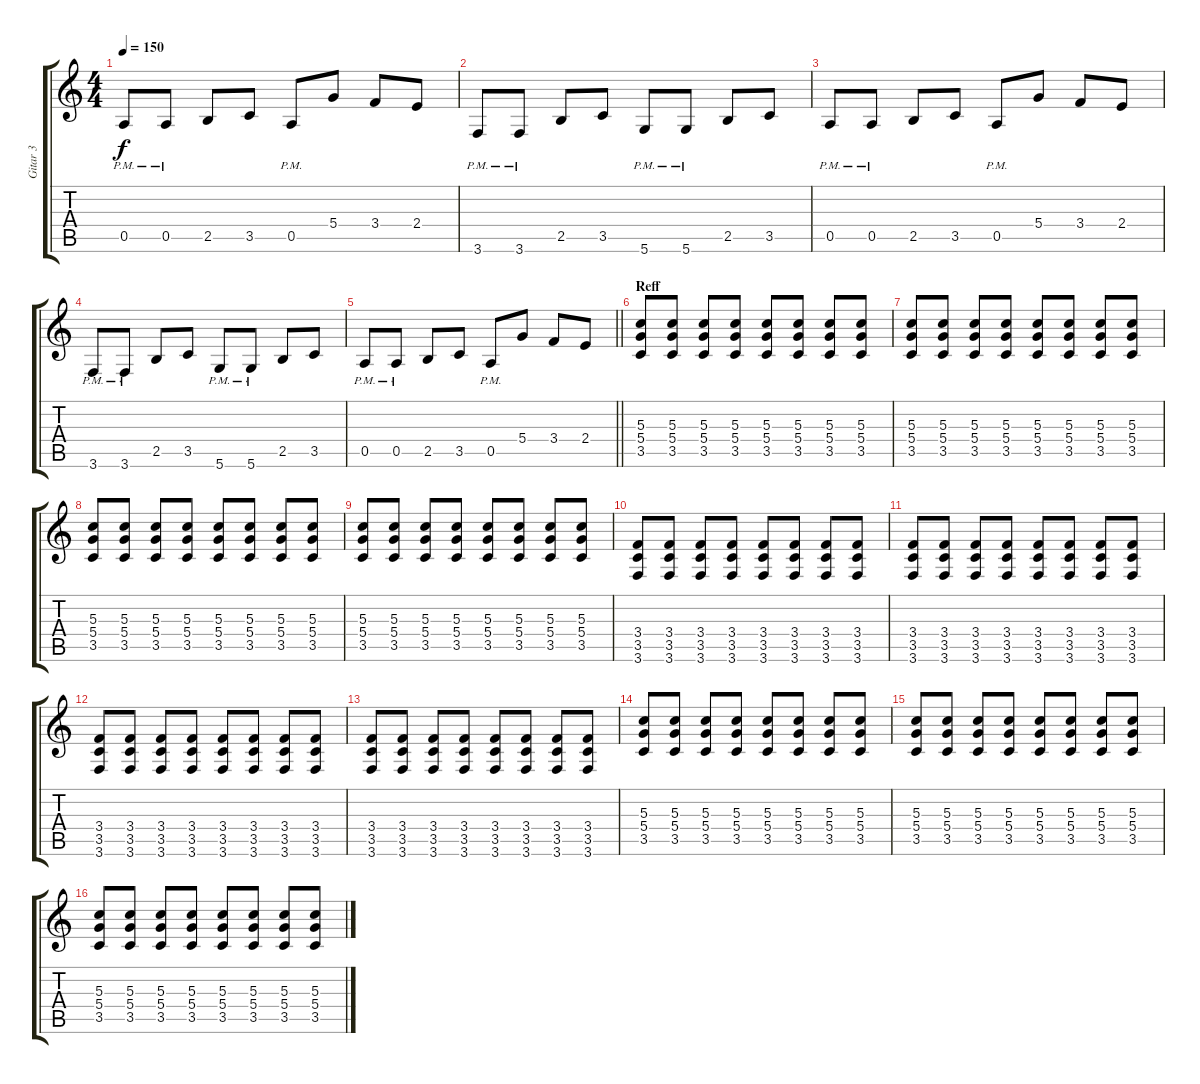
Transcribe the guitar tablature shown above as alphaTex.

\track ("Gitar 3" "Gitar 3") {instrument distortionguitar}
\staff {score tabs}
\tuning (E4 B3 G3 D3 A2 D2) {hide}
\ts (4 4)
\tempo 150
\clef g2
\ks c
0.5{pm}.8{dy f} 0.5{pm}.8 2.5.8 3.5.8 0.5{pm}.8 5.4.8 3.4.8 2.4.8 |
3.6{pm}.8 3.6{pm}.8 2.5.8 3.5.8 5.6{pm}.8 5.6{pm}.8 2.5.8 3.5.8 |
0.5{pm}.8 0.5{pm}.8 2.5.8 3.5.8 0.5{pm}.8 5.4.8 3.4.8 2.4.8 |
3.6{pm}.8 3.6{pm}.8 2.5.8 3.5.8 5.6{pm}.8 5.6{pm}.8 2.5.8 3.5.8 |
\barLineRight lightlight
0.5{pm}.8 0.5{pm}.8 2.5.8 3.5.8 0.5{pm}.8 5.4.8 3.4.8 2.4.8 |
\section ("" "Reff")
(5.3 5.4 3.5).8 (5.3 5.4 3.5).8 (5.3 5.4 3.5).8 (5.3 5.4 3.5).8 (5.3 5.4 3.5).8 (5.3 5.4 3.5).8 (5.3 5.4 3.5).8 (5.3 5.4 3.5).8 |
(5.3 5.4 3.5).8 (5.3 5.4 3.5).8 (5.3 5.4 3.5).8 (5.3 5.4 3.5).8 (5.3 5.4 3.5).8 (5.3 5.4 3.5).8 (5.3 5.4 3.5).8 (5.3 5.4 3.5).8 |
(5.3 5.4 3.5).8 (5.3 5.4 3.5).8 (5.3 5.4 3.5).8 (5.3 5.4 3.5).8 (5.3 5.4 3.5).8 (5.3 5.4 3.5).8 (5.3 5.4 3.5).8 (5.3 5.4 3.5).8 |
(5.3 5.4 3.5).8 (5.3 5.4 3.5).8 (5.3 5.4 3.5).8 (5.3 5.4 3.5).8 (5.3 5.4 3.5).8 (5.3 5.4 3.5).8 (5.3 5.4 3.5).8 (5.3 5.4 3.5).8 |
(3.4 3.5 3.6).8 (3.4 3.5 3.6).8 (3.4 3.5 3.6).8 (3.4 3.5 3.6).8 (3.4 3.5 3.6).8 (3.4 3.5 3.6).8 (3.4 3.5 3.6).8 (3.4 3.5 3.6).8 |
(3.4 3.5 3.6).8 (3.4 3.5 3.6).8 (3.4 3.5 3.6).8 (3.4 3.5 3.6).8 (3.4 3.5 3.6).8 (3.4 3.5 3.6).8 (3.4 3.5 3.6).8 (3.4 3.5 3.6).8 |
(3.4 3.5 3.6).8 (3.4 3.5 3.6).8 (3.4 3.5 3.6).8 (3.4 3.5 3.6).8 (3.4 3.5 3.6).8 (3.4 3.5 3.6).8 (3.4 3.5 3.6).8 (3.4 3.5 3.6).8 |
(3.4 3.5 3.6).8 (3.4 3.5 3.6).8 (3.4 3.5 3.6).8 (3.4 3.5 3.6).8 (3.4 3.5 3.6).8 (3.4 3.5 3.6).8 (3.4 3.5 3.6).8 (3.4 3.5 3.6).8 |
(5.3 5.4 3.5).8 (5.3 5.4 3.5).8 (5.3 5.4 3.5).8 (5.3 5.4 3.5).8 (5.3 5.4 3.5).8 (5.3 5.4 3.5).8 (5.3 5.4 3.5).8 (5.3 5.4 3.5).8 |
(5.3 5.4 3.5).8 (5.3 5.4 3.5).8 (5.3 5.4 3.5).8 (5.3 5.4 3.5).8 (5.3 5.4 3.5).8 (5.3 5.4 3.5).8 (5.3 5.4 3.5).8 (5.3 5.4 3.5).8 |
(5.3 5.4 3.5).8 (5.3 5.4 3.5).8 (5.3 5.4 3.5).8 (5.3 5.4 3.5).8 (5.3 5.4 3.5).8 (5.3 5.4 3.5).8 (5.3 5.4 3.5).8 (5.3 5.4 3.5).8
